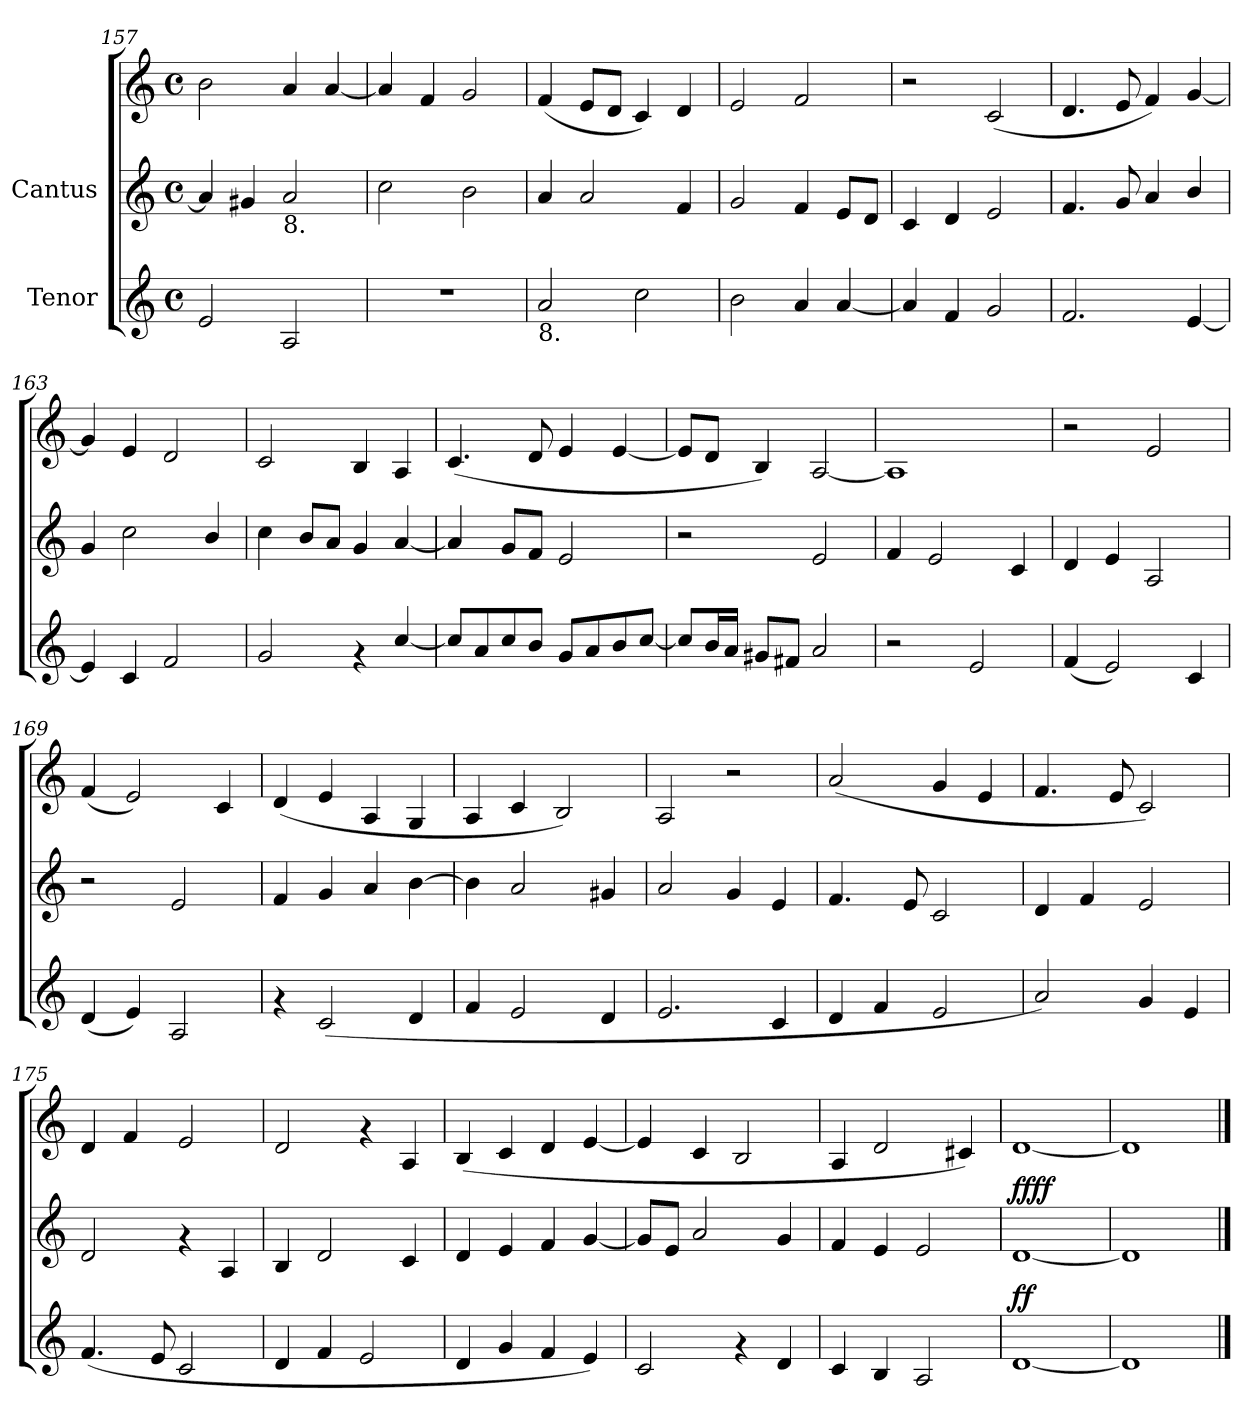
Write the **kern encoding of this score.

**kern	**dynam	**kern	**kern	**dynam
*part2	*part2	*part1	*part1	*part1
*staff3	*staff3	*staff2	*staff1	*staff1/2
*I"Tenor	*	*I"Cantus	*	*
*clefG2	*	*clefG2	*clefG2	*
*M4/4	*	*M4/4	*M4/4	*
*met(c)	*	*met(c)	*met(c)	*
=157	=157	=157	=157	=157
2e/	.	4a/]	2b\	.
.	.	4g#X/	.	.
!	!	!LO:TX:b:t=8.	!	!
2A/	.	2a/	4a/	.
.	.	.	[<4a/	.
=158	=158	=158	=158	=158
1r	.	2cc\	4a/]	.
.	.	.	4f/	.
.	.	2b\	2g/	.
=159	=159	=159	=159	=159
!LO:TX:b:t=8.	!	!	!	!
2a/	.	4a/	(<4f/	.
.	.	2a/	8e/L	.
.	.	.	8d/J	.
2cc\	.	.	4c/)	.
.	.	4f/	4d/	.
=160	=160	=160	=160	=160
2b\	.	2g/	2e/	.
4a/	.	4f/	2f/	.
[<4a/	.	8e/L	.	.
.	.	8d/J	.	.
=161	=161	=161	=161	=161
4a/]	.	4c/	2r	.
4f/	.	4d/	.	.
2g/	.	2e/	(<2c/	.
!!LO:LB:g=z
=162	=162	=162	=162	=162
2.f/	.	4.f/	4.d/	.
.	.	8g/	8e/	.
.	.	4a/	4f/)	.
[<4e/	.	4b/	[<4g/	.
=163	=163	=163	=163	=163
4e/]	.	4g/	4g/]	.
4c/	.	2cc\	4e/	.
2f/	.	.	2d/	.
.	.	4b/	.	.
=164	=164	=164	=164	=164
2g/	.	4cc\	2c/	.
.	.	8b/L	.	.
.	.	8a/J	.	.
4rf	.	4g/	4B/	.
[<4cc/	.	[<4a/	4A/	.
=165	=165	=165	=165	=165
8cc/L]	.	4a/]	(<4.c/	.
8a/	.	.	.	.
8cc/	.	8g/L	.	.
8b/J	.	8f/J	8d/	.
8g/L	.	2e/	4e/	.
8a/	.	.	.	.
8b/	.	.	[<4e/	.
[<8cc/J	.	.	.	.
=166	=166	=166	=166	=166
8cc/L]	.	2r	8e/L]	.
16b/	.	.	8d/J	.
16a/J	.	.	.	.
8g#X/L	.	.	4B/)	.
8f#X/J	.	.	.	.
2a/	.	2e/	[<2A/	.
=167	=167	=167	=167	=167
2r	.	4f/	1A]	.
.	.	2e/	.	.
2e/	.	.	.	.
.	.	4c/	.	.
!!LO:LB:g=z
=168	=168	=168	=168	=168
(<4f/	.	4d/	2r	.
2e/)	.	4e/	.	.
.	.	2A/	2e/	.
4c/	.	.	.	.
=169	=169	=169	=169	=169
(<4d/	.	2r	(<4f/	.
4e/)	.	.	2e/)	.
2A/	.	2e/	.	.
.	.	.	4c/	.
=170	=170	=170	=170	=170
4rf	.	4f/	(<4d/	.
(<2c/	.	4g/	4e/	.
.	.	4a/	4A/	.
4d/	.	[>4b\	4G/	.
=171	=171	=171	=171	=171
4f/	.	4b\]	4A/	.
2e/	.	2a/	4c/	.
.	.	.	2B/)	.
4d/	.	4g#X/	.	.
=172	=172	=172	=172	=172
2.e/	.	2a/	2A/	.
.	.	4g/	2r	.
4c/	.	4e/	.	.
=173	=173	=173	=173	=173
4d/	.	4.f/	(<2a/	.
4f/	.	.	.	.
.	.	8e/	.	.
2e/	.	2c/	4g/	.
.	.	.	4e/	.
=174	=174	=174	=174	=174
2a/)	.	4d/	4.f/	.
.	.	4f/	.	.
.	.	.	8e/	.
4g/	.	2e/	2c/)	.
4e/	.	.	.	.
!!LO:PB:g=z
=175	=175	=175	=175	=175
(<4.f/	.	2d/	4d/	.
.	.	.	4f/	.
8e/	.	.	.	.
2c/	.	4rf	2e/	.
.	.	4A/	.	.
=176	=176	=176	=176	=176
4d/	.	4B/	2d/	.
4f/	.	2d/	.	.
2e/	.	.	4rf	.
.	.	4c/	4A/	.
=177	=177	=177	=177	=177
4d/	.	4d/	(<4B/	.
4g/	.	4e/	4c/	.
4f/	.	4f/	4d/	.
4e/)	.	[<4g/	[<4e/	.
=178	=178	=178	=178	=178
2c/	.	8g/L]	4e/]	.
.	.	8e/J	.	.
.	.	2a/	4c/	.
4rf	.	.	2B/	.
4d/	.	4g/	.	.
=179	=179	=179	=179	=179
4c/	.	4f/	4A/	.
4B/	.	4e/	2d/	.
2A/	.	2e/	.	.
.	.	.	4c#X/)	.
=180	=180	=180	=180	=180
!	!LO:DY:a	!	!	!LO:DY:a=2
!	!	!	!	!LO:DY:n=1:a
[<1d	ff	[<1d	[<1d	ff ff
=181	=181	=181	=181	=181
1d]	.	1d]	1d]	.
==	==	==	==	==
*-	*-	*-	*-	*-
